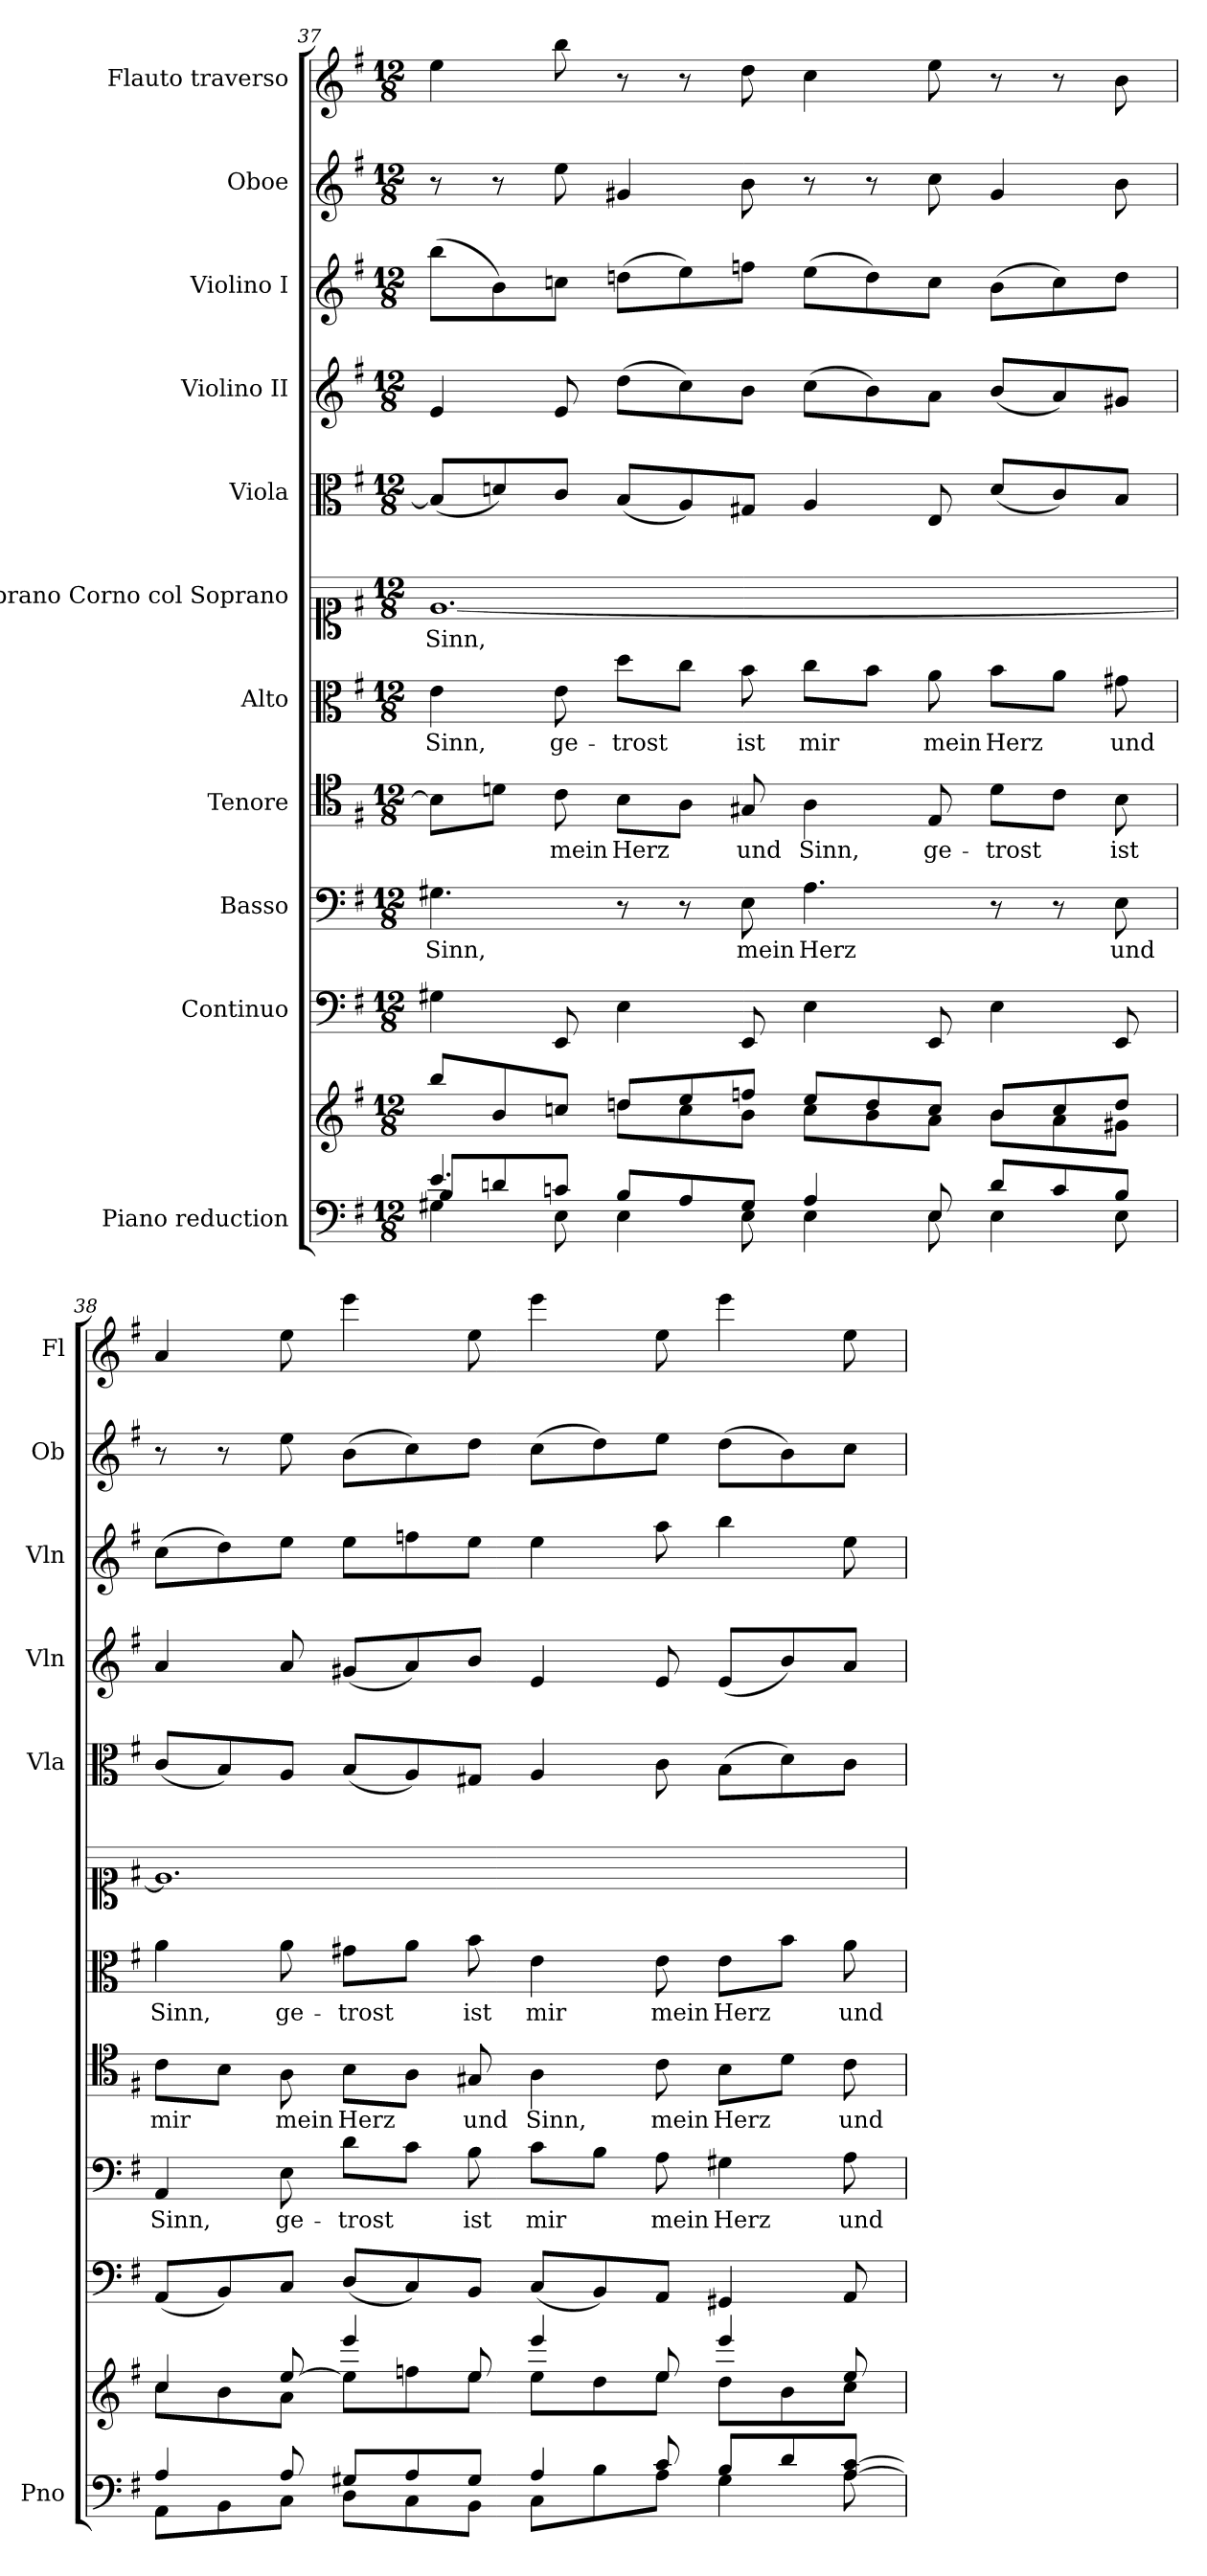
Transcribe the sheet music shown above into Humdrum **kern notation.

**kern	**kern	**kern	**kern	**text	**kern	**text	**kern	**text	**kern	**text	**kern	**kern	**kern	**kern	**kern
*part11	*part11	*part10	*part9	*part9	*part8	*part8	*part7	*part7	*part6	*part6	*part5	*part4	*part3	*part2	*part1
*staff12	*staff11	*staff10	*staff9	*staff9	*staff8	*staff8	*staff7	*staff7	*staff6	*staff6	*staff5	*staff4	*staff3	*staff2	*staff1
*I"Piano reduction	*	*I"Continuo	*I"Basso	*	*I"Tenore	*	*I"Alto	*	*I"Soprano Corno col Soprano	*	*I"Viola	*I"Violino II	*I"Violino I	*I"Oboe	*I"Flauto traverso
*I'Pno	*	*	*	*	*	*	*	*	*	*	*I'Vla	*I'Vln	*I'Vln	*I'Ob	*I'Fl
*clefF4	*clefG2	*clefF4	*clefF4	*	*clefC4	*	*clefC3	*	*clefC1	*	*clefC3	*clefG2	*clefG2	*clefG2	*clefG2
*k[f#]	*k[f#]	*k[f#]	*k[f#]	*	*k[f#]	*	*k[f#]	*	*k[f#]	*	*k[f#]	*k[f#]	*k[f#]	*k[f#]	*k[f#]
*M12/8	*M12/8	*M12/8	*M12/8	*	*M12/8	*	*M12/8	*	*M12/8	*	*M12/8	*M12/8	*M12/8	*M12/8	*M12/8
=37	=37	=37	=37	=37	=37	=37	=37	=37	=37	=37	=37	=37	=37	=37	=37
*^	*^	*	*	*	*	*	*	*	*	*	*	*	*	*	*
*	*^	*	*	*	*	*	*	*	*	*	*	*	*	*	*	*	*
!	!	!	!	!	!	!	!LO:LY:b	!	!	!	!LO:LY:b	!	!LO:LY:b	!	!	!	!	!
4.e/	8B/L	4G#X\	8bb/L	4.ryy	4G#X\	4.G#X\	Sinn,	8B\L]	.	4e\	Sinn,	[1.e	Sinn,	(<8B/L]	4e/	(>8bb\L	8r	4ee\
.	8dn/	.	8b/	.	.	.	.	8dn\J	.	.	.	.	.	8dn/)	.	8b\)	8r	.
!	!	!	!	!	!	!	!	!	!LO:LY:b	!	!LO:LY:b	!	!	!	!	!	!	!
.	8cn/J	8E\	8ccn/J	.	8EE/	.	.	8c\	mein	8e\	ge-	.	.	8c/J	8e/	8ccn\J	8ee\	8bb\
!	!	!	!	!	!	!	!	!	!LO:LY:b	!	!LO:LY:b	!	!	!	!	!	!	!
1ryy	8B/L	4E\	8ddn/L	8dd\L	4E\	8r	.	8B\L	Herz	8dd\L	-trost	.	.	(<8B/L	(>8dd\L	(>8ddn\L	4g#X/	8r
.	8A/	.	8ee/	8cc\	.	8r	.	8A\J	.	8cc\J	.	.	.	8A/)	8cc\)	8ee\)	.	8r
!	!	!	!	!	!	!	!LO:LY:b	!	!LO:LY:b	!	!LO:LY:b	!	!	!	!	!	!	!
.	8G#/J	8E\	8ffn/J	8b\J	8EE/	8E\	mein	8G#X/	und	8b\	ist	.	.	8G#X/J	8b\J	8ffn\J	8b\	8dd\
!	!	!	!	!	!	!	!LO:LY:b	!	!LO:LY:b	!	!LO:LY:b	!	!	!	!	!	!	!
.	4A/	4E\	8ee/L	8cc\L	4E\	4.A\	Herz	4A\	Sinn,	8cc\L	mir	.	.	4A/	(>8cc\L	(>8ee\L	8r	4cc\
.	.	.	8dd/	8b\	.	.	.	.	.	8b\J	.	.	.	.	8b\)	8dd\)	8r	.
!	!	!	!	!	!	!	!	!	!LO:LY:b	!	!LO:LY:b	!	!	!	!	!	!	!
.	8E/	8E\	8cc/J	8a\J	8EE/	.	.	8E/	ge-	8a\	mein	.	.	8E/	8a\J	8cc\J	8cc\	8ee\
!	!	!	!	!	!	!	!	!	!LO:LY:b	!	!LO:LY:b	!	!	!	!	!	!	!
.	8d/L	4E\	8b/L	8b\L	4E\	8r	.	8d\L	-trost	8b\L	Herz	.	.	(<8d/L	(<8b/L	(>8b\L	4g#/	8r
.	8c/	.	8cc/	8a\	.	8r	.	8c\J	.	8a\J	.	.	.	8c/)	8a/)	8cc\)	.	8r
!	!	!	!	!	!	!	!LO:LY:b	!	!LO:LY:b	!	!LO:LY:b	!	!	!	!	!	!	!
8ryy	8B/J	8E\	8dd/J	8g#X\J	8EE/	8E\	und	8B\	ist	8g#X\	und	.	.	8B/J	8g#X/J	8dd\J	8b\	8b\
!!LO:PB:g=z
=38	=38	=38	=38	=38	=38	=38	=38	=38	=38	=38	=38	=38	=38	=38	=38	=38	=38	=38
!	!	!	!	!	!	!	!LO:LY:b	!	!LO:LY:b	!	!LO:LY:b	!	!	!	!	!	!	!
*	*v	*v	*	*	*	*	*	*	*	*	*	*	*	*	*	*	*	*
4A/	8AA\L	4cc/	8cc\L	(<8AA/L	4AA/	Sinn,	8c\L	mir	4a\	Sinn,	1.e]	.	(<8c/L	4a/	(>8cc\L	8r	4a/
.	8BB\	.	8b\	8BB/)	.	.	8B\J	.	.	.	.	.	8B/)	.	8dd\)	8r	.
!	!	!	!	!	!	!LO:LY:b	!	!LO:LY:b	!	!LO:LY:b	!	!	!	!	!	!	!
8A/	8C\J	[8ee/	8a\J	8C/J	8E\	ge-	8A\	mein	8a\	ge-	.	.	8A/J	8a/	8ee\J	8ee\	8ee\
!	!	!	!	!	!	!LO:LY:b	!	!LO:LY:b	!	!LO:LY:b	!	!	!	!	!	!	!
8G#X/L	8D\L	4eee/	8ee\L]	(<8D/L	8d\L	-trost	8B\L	Herz	8g#X\L	-trost	.	.	(<8B/L	(<8g#X/L	8ee\L	(>8b\L	4eee\
8A/	8C\	.	8ffn\	8C/)	8c\J	.	8A\J	.	8a\J	.	.	.	8A/)	8a/)	8ffn\	8cc\)	.
!	!	!	!	!	!	!LO:LY:b	!	!LO:LY:b	!	!LO:LY:b	!	!	!	!	!	!	!
8G#/J	8BB\J	8ee/	8ee\J	8BB/J	8B\	ist	8G#X/	und	8b\	ist	.	.	8G#X/J	8b/J	8ee\J	8dd\J	8ee\
!	!	!	!	!	!	!LO:LY:b	!	!LO:LY:b	!	!LO:LY:b	!	!	!	!	!	!	!
4A/	8C\L	4eee/	8ee\L	(<8C/L	8c\L	mir	4A\	Sinn,	4e\	mir	.	.	4A/	4e/	4ee\	(>8cc\L	4eee\
.	8B\	.	8dd\	8BB/)	8B\J	.	.	.	.	.	.	.	.	.	.	8dd\)	.
!	!	!	!	!	!	!LO:LY:b	!	!LO:LY:b	!	!LO:LY:b	!	!	!	!	!	!	!
8c/	8A\J	8ee/	8ee\J	8AA/J	8A\	mein	8c\	mein	8e\	mein	.	.	8c\	8e/	8aa\	8ee\J	8ee\
!	!	!	!	!	!	!LO:LY:b	!	!LO:LY:b	!	!LO:LY:b	!	!	!	!	!	!	!
8B/L	4G#\	4eee/	8dd\L	4GG#X/	4G#X\	Herz	8B\L	Herz	8e\L	Herz	.	.	(>8B\L	(<8e/L	4bb\	(>8dd\L	4eee\
8d/	.	.	8b\	.	.	.	8d\J	.	8b\J	.	.	.	8d\)	8b/)	.	8b\)	.
!	!	!	!	!	!	!LO:LY:b	!	!LO:LY:b	!	!LO:LY:b	!	!	!	!	!	!	!
[8A/ [8c/J	8A\	8ee/	8cc\J	8AA/	8A\	und	8c\	und	8a\	und	.	.	8c\J	8a/J	8ee\	8cc\J	8ee\
*v	*v	*	*	*	*	*	*	*	*	*	*	*	*	*	*	*	*
*	*v	*v	*	*	*	*	*	*	*	*	*	*	*	*	*	*
=	=	=	=	=	=	=	=	=	=	=	=	=	=	=	=
*-	*-	*-	*-	*-	*-	*-	*-	*-	*-	*-	*-	*-	*-	*-	*-
